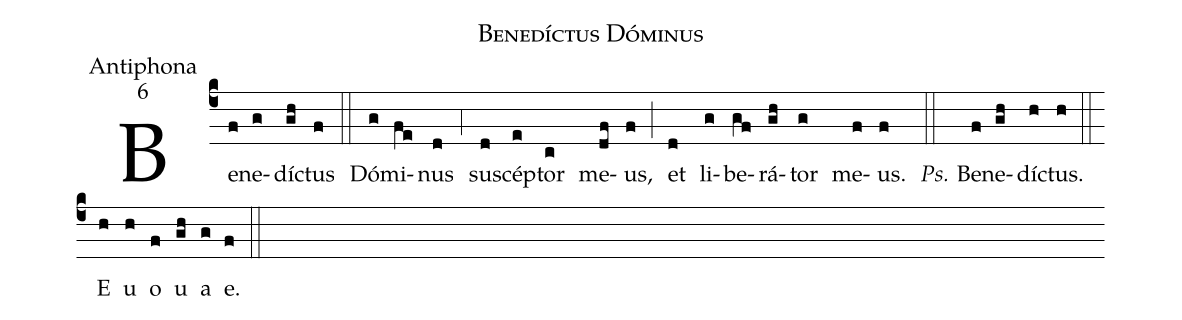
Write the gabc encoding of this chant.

name:Benedíctus Dóminus;
office-part:Antiphona;
mode:6;
%%
(c4) Be(f)ne(g)dí(gh)ctus(f) (::) Dó(g)mi(fe)nus(d) (;4) su(d)scép(e)tor(c) me(df)us,(f) (;) et(d) li(g)be(gf)rá(gh)tor(g) me(f)us.(f) (::)
<i>Ps.</i> B{e}(f)ne(gh)dí(h)ctus.(h) (::)
<eu> E(h) u(h) o(f) u(gh) a(g) e.(f) </eu>(::)
